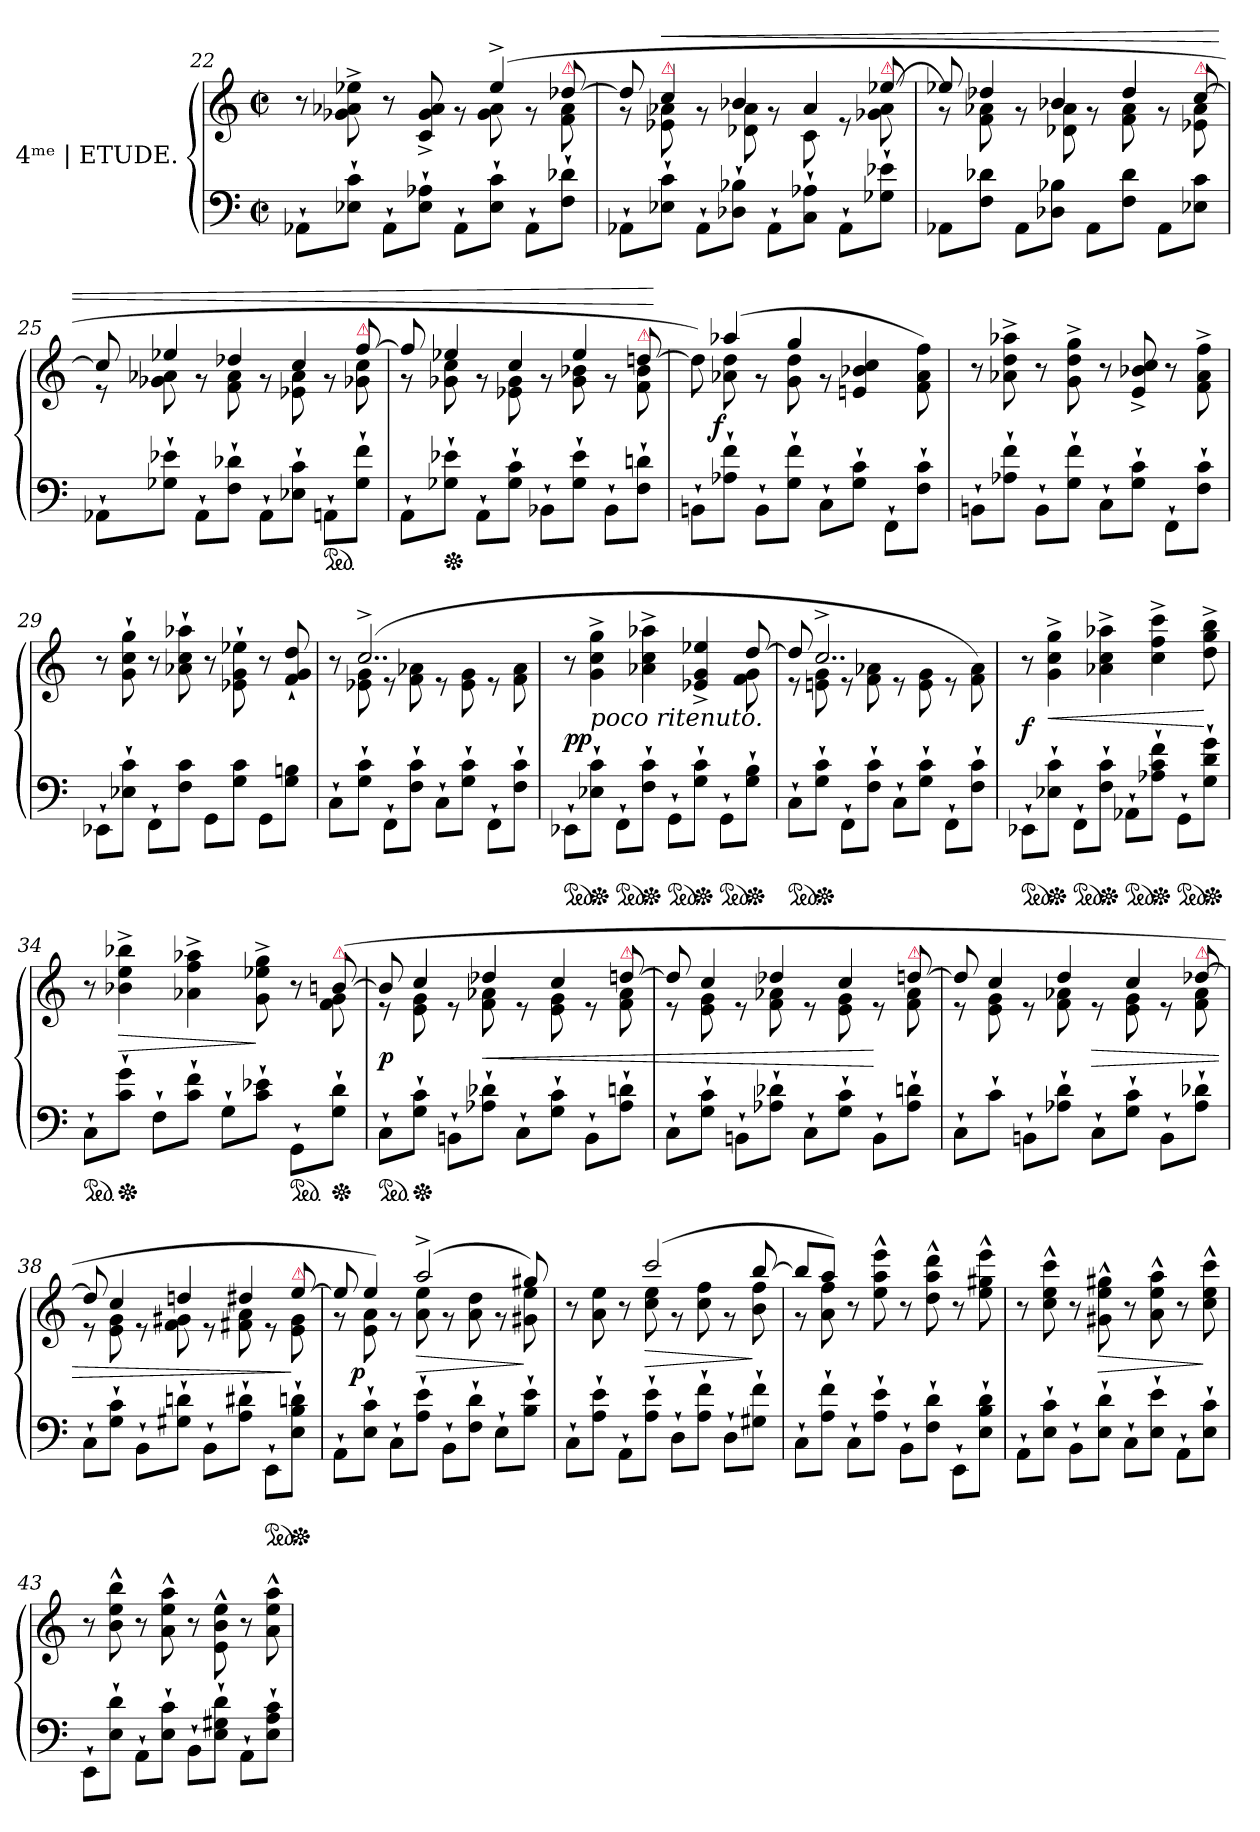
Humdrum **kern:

**kern	**kern	**dynam
*part1	*part1	*part1
*staff2	*staff1	*staff1/2
*I"4ᵐᵉ | ETUDE.	*	*
*clefF4	*clefG2	*
*k[]	*k[]	*
*a:	*a:	*
*M2/2	*M2/2	*
*met(c|)	*met(c|)	*
=22	=22	=22
*	*^	*
8AA-X`>L	2reeeyy	8r	.
8E-X`> 8c`>J	.	8g-X^> 8a-X^> 8ee-X^>	.
8AA-`>\L	.	8r	.
8E-`>\ 8A-X`>\J	.	8c^> 8g-^> 8a-^>	.
8AA-`>L	8reeeyy	8rg	.
8E-`> 8c`>J	(4ee-^>	8g- 8a-	.
8AA-`>L	.	8rg	.
!	!LO:TX:a:color=crimson:t=⚠	!	!
8F`> 8d-X`>J	[8dd-X	8f 8a-	.
=23	=23	=23	=23
8AA-X`>L	8dd-]	8rg	.
!	!LO:TX:a:color=crimson:t=⚠	!	!
!	!	!	!LO:HP:a
8E-X`> 8c`>J	4cc	8e-X 8a-X	<
8AA-`>\L	.	8rg	.
8D-X`>\ 8B-X`>\J	4b-X	8d-X 8a-	.
8AA-`>\L	.	8rg	.
8C`>\ 8A-X`>\J	4a-	8c	.
8AA-`>L	.	8re	.
!	!LO:TX:a:color=crimson:t=⚠	!	!
8G-X`> 8e-X`>J	[8ee-X	8g-X 8a-	.
=24	=24	=24	=24
8AA-XL	8ee-X]	8rg	.
8F 8d-XJ	4dd-X	8f 8a-X	.
8AA-\L	.	8rg	.
8D-X\ 8B-X\J	4b-X	8d-X 8a-	.
8AA-L	.	8rg	.
8F 8d-J	4dd-	8f 8a-	.
8AA-L	.	8rg	.
!	!LO:TX:a:color=crimson:t=⚠	!	!
8E-X 8cJ	[8cc	8e-X 8a-	.
=25	=25	=25	=25
8AA-X`>L	8cc]	8re	.
8G-X`> 8e-X`>J	4ee-X	8g-X 8a-X	.
8AA-`>L	.	8rg	.
8F`> 8d-X`>J	4dd-X	8f 8a-	.
8AA-`>L	.	8rg	.
8E-X`> 8c`>J	4cc	8e-X 8a-	.
*ped	*	*	*
8AAn`>L	.	8rg	.
!	!LO:TX:a:color=crimson:t=⚠	!	!
8G-`> 8f`>J	[8ff	8g-X 8cc	.
=26	=26	=26	=26
8AA`>L	8ff]	8rg	.
*Xped	*	*	*
8G-X`> 8e-X`>J	4ee-X	8g-X 8cc	.
8AA`>L	.	8rg	.
8G-`> 8c`>J	4cc	8e-X 8g-	.
8BB-X`>L	.	8rg	.
8G-`> 8e-`>J	4ee-	8g- 8b-X	.
8BB-`>L	.	8rg	.
!	!LO:TX:a:color=crimson:t=⚠	!	!
8F`> 8dn`>J	[8ddn	8f 8b-	.
*	*v	*v	*
.	.	[
=27	=27	=27
*	*^	*
8BBn`>L	8dd])	8rgyy	.
!	!	!	!LO:DY:rj
8A-X`> 8f`>J	(4aa-X	8a-X 8dd	f
8BB`>L	.	8r	.
8G`> 8f`>J	4gg	8g 8dd	.
8C`>L	.	8r	.
8G`> 8c`>J	4.rcccyy	4en/ 4b-X/ 4cc/	.
8FF`>\L	.	.	.
8F`>\ 8c`>\J	.	8f 8a- 8ff)	.
*	*v	*v	*
=28	=28	=28
8BBn`>L	8r	.
8A-X`> 8f`>J	8a-X^> 8dd^> 8aa-X^>	.
8BB`>L	8r	.
8G`> 8f`>J	8g^> 8dd^> 8gg^>	.
8C`>L	8r	.
8G`> 8c`>J	8e^> 8b-X^> 8cc^>	.
8FF`>\L	8r	.
8F`>\ 8c`>\J	8f^> 8a-^> 8ff^>	.
=29	=29	=29
8EE-X`>\L	8r	.
8E-X`>\ 8c`>\J	8g`> 8cc`> 8gg`>	.
8FF`>\L	8r	.
8F\ 8c\J	8a-X`> 8cc`> 8aa-X`>	.
8GGL	8r	.
8G 8cJ	8e-X`>\ 8g`>\ 8ee-X`>\	.
8GGL	8r	.
8G 8BnJ	8f`> 8g`> 8dd`>	.
=30	=30	=30
*	*^	*
8C`>L	8r	8raayy	.
8G`> 8c`>J	(2..cc^>	8e-X 8g	.
8FF`>\L	.	8re	.
8F`>\ 8c`>\J	.	8f 8a-X	.
8C`>L	.	8re	.
8G`> 8c`>J	.	8e- 8g	.
8FF`>\L	.	8re	.
8F`>\ 8c`>\J	.	8f 8a-	.
=31	=31	=31	=31
*ped	*	*	*
8EE-X`>\L	2..rcccyy	8r	pp
!	!	!LO:TX:b:i:t=poco ritenuto.	!
*Xped	*	*	*
8E-X`>\ 8c`>\J	.	4g^> 4cc^> 4gg^>	.
*ped	*	*	*
8FF`>\L	.	.	.
*Xped	*	*	*
8F`>\ 8c`>\J	.	4a-X^> 4cc^> 4aa-X^>	.
*ped	*	*	*
8GG`>L	.	.	.
*Xped	*	*	*
8G`> 8c`>J	.	4e-X^> 4g^> 4ee-X^>	.
*ped	*	*	*
8GG`>L	.	.	.
*Xped	*	*	*
8G`> 8B`>J	[8dd	8f 8g	.
=32	=32	=32	=32
*ped	*	*	*
8C`L	8dd]	8re	.
*Xped	*	*	*
8G`> 8c`>J	2..cc^>	8en 8g	.
8FF`>\L	.	8re	.
8F`>\ 8c`>\J	.	8f 8a-X	.
8C`>L	.	8re	.
8G`> 8c`>J	.	8e 8g	.
8FF`>\L	.	8re	.
8F`>\ 8c`>\J	.	8f 8a-)	.
*	*v	*v	*
=33	=33	=33
*ped	*	*
8EE-X`>\L	8r	f
*Xped	*	*
8E-X`\ 8c`\J	4g^> 4cc^> 4gg^>	<
*ped	*	*
8FF`\L	.	.
*Xped	*	*
8F`\ 8c`\J	4a-X^> 4cc^> 4aa-X^>	.
*ped	*	*
8AA-X`L	.	.
*Xped	*	*
8A-X` 8c` 8f`J	4cc^> 4ff^> 4ccc^>	.
*ped	*	*
8GG`>L	.	.
*Xped	*	*
8G` 8d` 8g`J	8dd^> 8gg^> 8bb^>	[
=34	=34	=34
*	*^	*
*ped	*	*	*
8C`>L	2..rgggyy	8r	.
*Xped	*	*	*
8c`> 8g`>J	.	4b-X^> 4ee^> 4bb-X^>	>
8F`>L	.	.	.
8c`> 8f`>J	.	4a-X^> 4ff^> 4aa-X^>	.
8G`>L	.	.	.
8c`> 8e-X`>J	.	8g^> 8ee-X^> 8gg^>	]
*ped	*	*	*
8GG`>L	.	8r	.
!	!LO:TX:a:color=crimson:t=⚠	!	!
*Xped	*	*	*
8G`> 8d`>J	([8bn	8f 8g	.
=35	=35	=35	=35
*ped	*	*	*
8C`>L	8bn]	8re	p
*Xped	*	*	*
8G`> 8c`>J	4cc	8e 8g	.
8BBn`>L	.	8re	.
8A-X`> 8d-X`>J	4dd-X	8f 8a-X	<
8C`>L	.	8re	.
8G`> 8c`>J	4cc	8e 8g	.
8BB`>L	.	8re	.
!	!LO:TX:a:color=crimson:t=⚠	!	!
8A-`> 8dn`>J	[8ddn	8f 8a-	.
=36	=36	=36	=36
8C`>L	8dd]	8re	.
8G`> 8c`>J	4cc	8e 8g	.
8BBn`>L	.	8re	.
8A-X`> 8d-X`>J	4dd-X	8f 8a-X	.
8C`>L	.	8re	.
8G`> 8c`>J	4cc	8e 8g	.
8BB`>L	.	8re	[
!	!LO:TX:a:color=crimson:t=⚠	!	!
8A-`> 8dn`>J	[8ddn	8f 8a-	.
=37	=37	=37	=37
8C`>L	8dd]	8re	.
8c`>J	4cc	8e 8g	.
8BBn`>L	.	8re	.
8A-X`> 8d`>J	4dd	8f 8a-X	.
8C`>L	.	8re	>
8G`> 8c`>J	4cc	8e 8g	.
8BB`>L	.	8re	.
!	!LO:TX:a:color=crimson:t=⚠	!	!
8A-`> 8d-X`>J	[8dd-X	8f 8a-	.
=38	=38	=38	=38
8C`>L	8dd-]	8re	.
8G`> 8c`>J	4cc	8e 8g	.
8BB`>L	.	8re	.
8G#X`> 8dn`>J	4ddn	8f 8g#X	.
8BB`>L	.	8re	.
8A`> 8d#X`>J	4dd#X	8f#X 8a	.
*ped	*	*	*
8EE`>\L	.	8re	.
!	!LO:TX:a:color=crimson:t=⚠	!	!
*Xped	*	*	*
8E`>\ 8B`>\ 8dn`>\J	[8ee	8e 8g#	]
=39	=39	=39	=39
8AA`>L	8ee]	8rg	.
!	!	!	!LO:DY:rj
8E`> 8c`>J	4ee)	8e 8a	p
8C`>L	.	8rg	.
8A`> 8e`>J	(2aa^>	8a 8ee	>
8BB`L	.	8rg	.
8F`> 8d`>J	.	8a 8dd	.
8E`>L	.	8rg	.
8B`> 8e`>J	8gg#X)	8g#X 8ee	]
=40	=40	=40	=40
8C`>L	4.rgggyy	8r	.
8A`> 8e`>J	.	8a 8ee	.
8AA`>L	.	8r	.
8A`> 8e`>J	(2ccc	8cc 8ee	>
8D`>L	.	8r	.
8A`> 8f`>J	.	8cc 8ff	.
8D`>L	.	8r	.
8G#X`> 8f`>J	[8bb	8b 8ff	]
=41	=41	=41	=41
8C`>L	8bbL]	8r	.
8A`> 8f`>J	8aaJ)	8a 8ff	.
8C`>L	2.rbbbyy	8r	.
8A`> 8e`>J	.	8ee^^> 8aa^^> 8eee^^>	.
8BB`>L	.	8r	.
8F`> 8d`>J	.	8dd^^> 8aa^^> 8ddd^^>	.
8EE`>\L	.	8r	.
8E`>\ 8B`>\ 8d`>\J	.	8ee^^> 8gg#X^^> 8eee^^>	.
*	*v	*v	*
=42	=42	=42
8AA`>L	8r	.
8E`> 8c`>J	8cc^^> 8ee^^> 8ccc^^>	.
8BB`>L	8r	.
8E`> 8d`>J	8g#X^^> 8ee^^> 8gg#X^^>	>
8C`>L	8r	.
8E`> 8e`>J	8a^^> 8ee^^> 8aa^^>	.
8AA`>L	8r	.
8E`> 8c`>J	8cc^^> 8ee^^> 8ccc^^>	]
=43	=43	=43
8EE`>\L	8r	.
8E`>\ 8d`>\J	8b^^> 8ee^^> 8bb^^>	.
8AA`>L	8r	.
8E`> 8c`>J	8a^^> 8ee^^> 8aa^^>	.
8BB`>L	8r	.
8E`> 8G#X`> 8d`>J	8e^^>\ 8b^^>\ 8ee^^>\	.
8AA`>L	8r	.
8E`> 8A`> 8c`>J	8a^^> 8ee^^> 8aa^^>	.
=	=	=
*-	*-	*-
